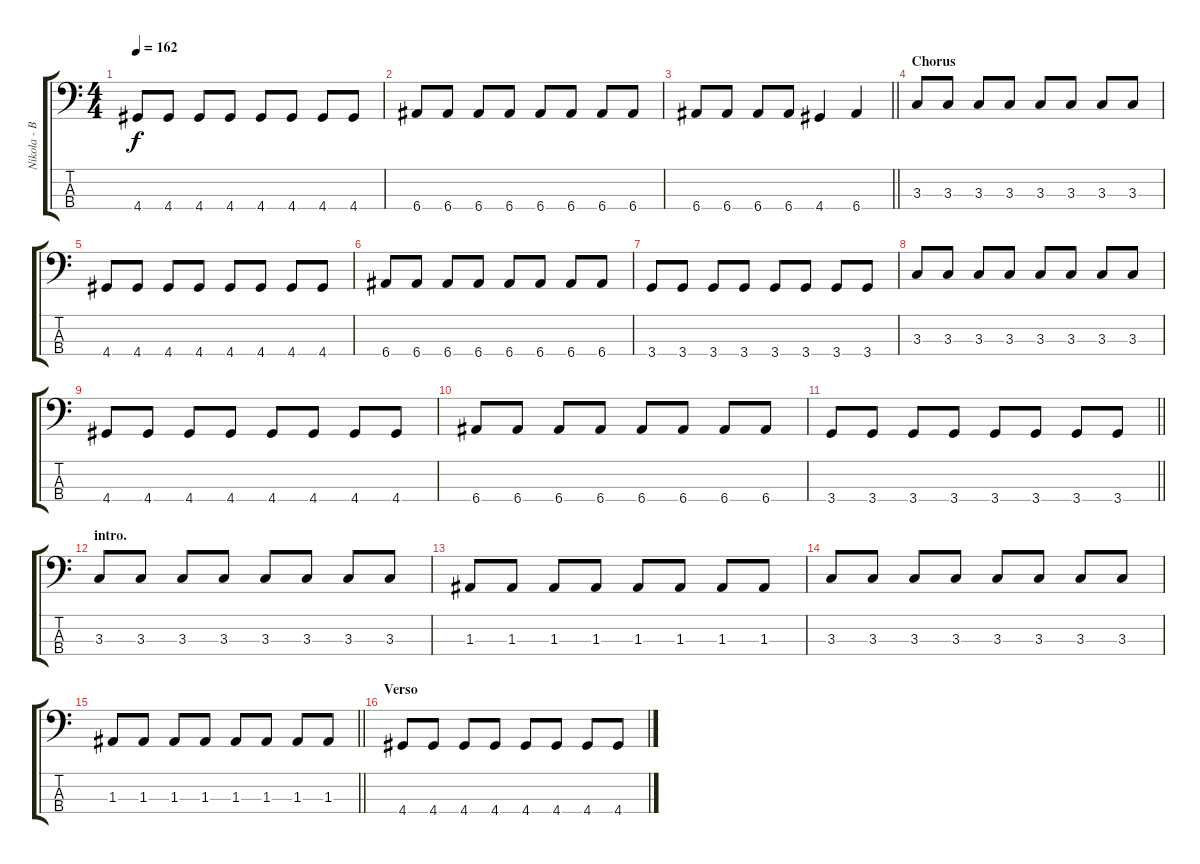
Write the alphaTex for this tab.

\track ("Nikola - Bass" "Nikola - B") {instrument electricbasspick}
\staff {score tabs}
\tuning (G2 D2 A1 E1) {hide}
\ts (4 4)
\tempo 162
\clef f4
\ks c
4.4.8{dy f} 4.4.8 4.4.8 4.4.8 4.4.8 4.4.8 4.4.8 4.4.8 |
6.4.8 6.4.8 6.4.8 6.4.8 6.4.8 6.4.8 6.4.8 6.4.8 |
\barLineRight lightlight
6.4.8 6.4.8 6.4.8 6.4.8 4.4.4 6.4.4 |
\section ("" "Chorus")
3.3.8 3.3.8 3.3.8 3.3.8 3.3.8 3.3.8 3.3.8 3.3.8 |
4.4.8 4.4.8 4.4.8 4.4.8 4.4.8 4.4.8 4.4.8 4.4.8 |
6.4.8 6.4.8 6.4.8 6.4.8 6.4.8 6.4.8 6.4.8 6.4.8 |
3.4.8 3.4.8 3.4.8 3.4.8 3.4.8 3.4.8 3.4.8 3.4.8 |
3.3.8 3.3.8 3.3.8 3.3.8 3.3.8 3.3.8 3.3.8 3.3.8 |
4.4.8 4.4.8 4.4.8 4.4.8 4.4.8 4.4.8 4.4.8 4.4.8 |
6.4.8 6.4.8 6.4.8 6.4.8 6.4.8 6.4.8 6.4.8 6.4.8 |
\barLineRight lightlight
3.4.8 3.4.8 3.4.8 3.4.8 3.4.8 3.4.8 3.4.8 3.4.8 |
\section ("" "intro.")
3.3.8 3.3.8 3.3.8 3.3.8 3.3.8 3.3.8 3.3.8 3.3.8 |
1.3.8 1.3.8 1.3.8 1.3.8 1.3.8 1.3.8 1.3.8 1.3.8 |
3.3.8 3.3.8 3.3.8 3.3.8 3.3.8 3.3.8 3.3.8 3.3.8 |
\barLineRight lightlight
1.3.8 1.3.8 1.3.8 1.3.8 1.3.8 1.3.8 1.3.8 1.3.8 |
\section ("" "Verso")
4.4.8 4.4.8 4.4.8 4.4.8 4.4.8 4.4.8 4.4.8 4.4.8
